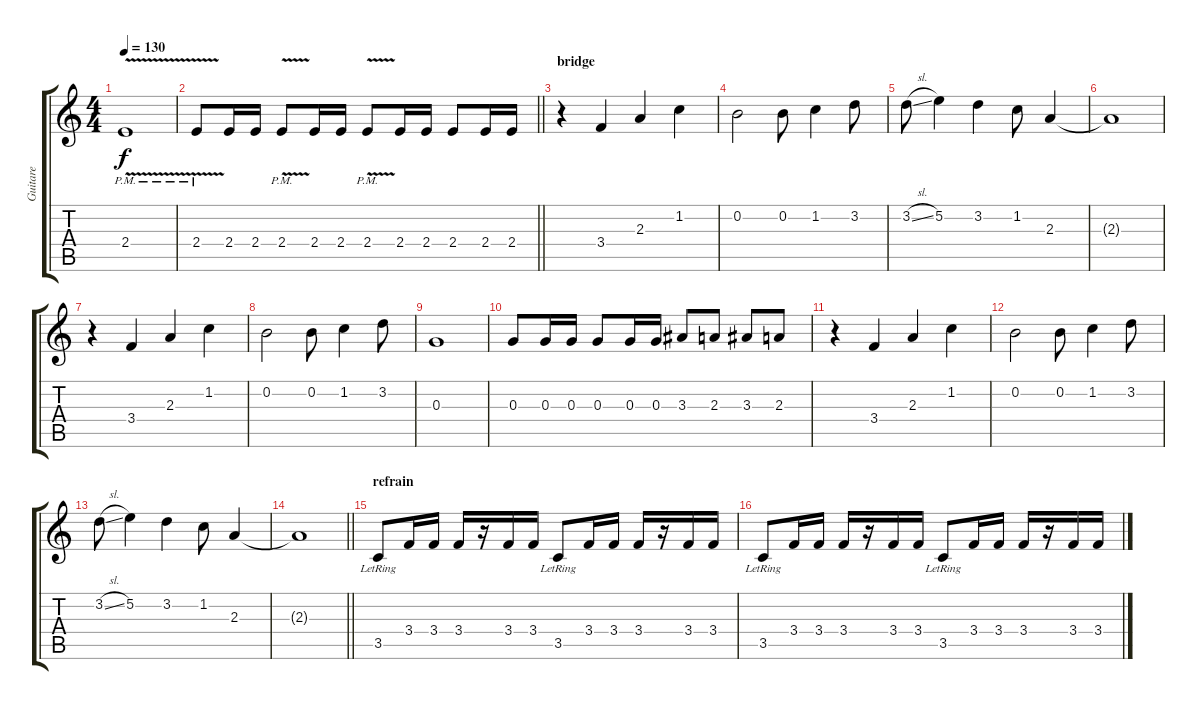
\track ("Guitare" "Guitare") {instrument electricguitarclean}
\staff {score tabs}
\tuning (E4 B3 G3 D3 A2 E2) {hide}
\ts (4 4)
\tempo 130
\clef g2
\ks c
2.4{v pm}.1{dy f} |
\barLineRight lightlight
2.4{v pm}.8 2.4.16 2.4.16 2.4{v pm}.8 2.4.16 2.4.16 2.4{v pm}.8 2.4.16 2.4.16 2.4.8 2.4.16 2.4.16 |
\section ("" "bridge")
r.4 3.4.4 2.3.4 1.2.4 |
0.2.2 0.2.8 1.2.4 3.2.8 |
3.2{sl}.8 5.2.4 3.2.4 1.2.8 2.3.4 |
2.3{t}.1 |
r.4 3.4.4 2.3.4 1.2.4 |
0.2.2 0.2.8 1.2.4 3.2.8 |
0.3.1 |
0.3.8 0.3.16 0.3.16 0.3.8 0.3.16 0.3.16 3.3.8 2.3.8 3.3.8 2.3.8 |
r.4 3.4.4 2.3.4 1.2.4 |
0.2.2 0.2.8 1.2.4 3.2.8 |
3.2{sl}.8 5.2.4 3.2.4 1.2.8 2.3.4 |
\barLineRight lightlight
2.3{t}.1 |
\section ("" "refrain")
3.5{lr}.8 3.4.16 3.4.16 3.4.16 r.16 3.4.16 3.4.16 3.5{lr}.8 3.4.16 3.4.16 3.4.16 r.16 3.4.16 3.4.16 |
3.5{lr}.8 3.4.16 3.4.16 3.4.16 r.16 3.4.16 3.4.16 3.5{lr}.8 3.4.16 3.4.16 3.4.16 r.16 3.4.16 3.4.16
